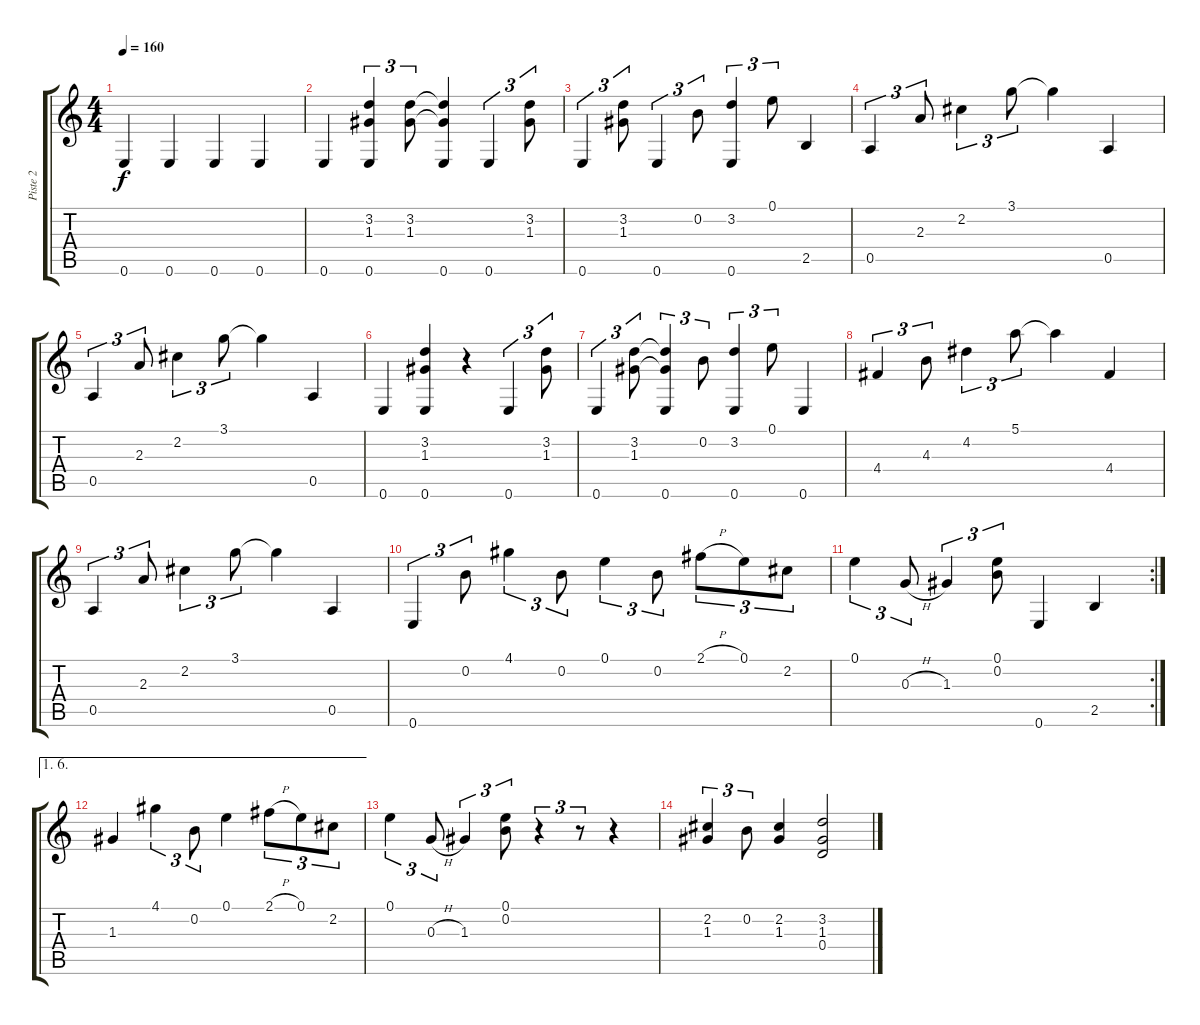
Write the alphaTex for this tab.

\track ("Piste 2" "Piste 2") {instrument acousticguitarnylon}
\staff {score tabs}
\tuning (E4 B3 G3 D3 A2 E2) {hide}
\ts (4 4)
\tempo 160
\clef g2
\ks c
0.6.4{dy f} 0.6.4 0.6.4 0.6.4 |
0.6.4 (3.2 1.3 0.6).4{tu (3 2)} (3.2 1.3).8{tu (3 2)} (3.2{t} 1.3{t} 0.6).4 0.6.4{tu (3 2)} (3.2 1.3).8{tu (3 2)} |
0.6.4{tu (3 2)} (3.2 1.3).8{tu (3 2)} 0.6.4{tu (3 2)} 0.2.8{tu (3 2)} (3.2 0.6).4{tu (3 2)} 0.1.8{tu (3 2)} 2.5.4 |
0.5.4{tu (3 2)} 2.3.8{tu (3 2)} 2.2.4{tu (3 2)} 3.1.8{tu (3 2)} 3.1{t}.4 0.5.4 |
0.5.4{tu (3 2)} 2.3.8{tu (3 2)} 2.2.4{tu (3 2)} 3.1.8{tu (3 2)} 3.1{t}.4 0.5.4 |
0.6.4 (3.2 1.3 0.6).4 r.4 0.6.4{tu (3 2)} (3.2 1.3).8{tu (3 2)} |
0.6.4{tu (3 2)} (3.2 1.3).8{tu (3 2)} (3.2{t} 1.3{t} 0.6).4{tu (3 2)} 0.2.8{tu (3 2)} (3.2 0.6).4{tu (3 2)} 0.1.8{tu (3 2)} 0.6.4 |
4.4.4{tu (3 2)} 4.3.8{tu (3 2)} 4.2.4{tu (3 2)} 5.1.8{tu (3 2)} 5.1{t}.4 4.4.4 |
0.5.4{tu (3 2)} 2.3.8{tu (3 2)} 2.2.4{tu (3 2)} 3.1.8{tu (3 2)} 3.1{t}.4 0.5.4 |
0.6.4{tu (3 2)} 0.2.8{tu (3 2)} 4.1.4{tu (3 2)} 0.2.8{tu (3 2)} 0.1.4{tu (3 2)} 0.2.8{tu (3 2)} 2.1{h}.8{tu (3 2)} 0.1.8{tu (3 2)} 2.2.8{tu (3 2)} |
\rc 2
0.1.4{tu (3 2)} 0.3{h}.8{tu (3 2)} 1.3.4{tu (3 2)} (0.1 0.2).8{tu (3 2)} 0.6.4 2.5.4 |
\ae (1 6)
1.3.4 4.1.4{tu (3 2)} 0.2.8{tu (3 2)} 0.1.4 2.1{h}.8{tu (3 2)} 0.1.8{tu (3 2)} 2.2.8{tu (3 2)} |
0.1.4{tu (3 2)} 0.3{h}.8{tu (3 2)} 1.3.4{tu (3 2)} (0.1 0.2).8{tu (3 2)} r.4{tu (3 2)} r.8{tu (3 2)} r.4 |
(2.2 1.3).4{tu (3 2)} 0.2.8{tu (3 2)} (2.2 1.3).4 (3.2 1.3 0.4).2
